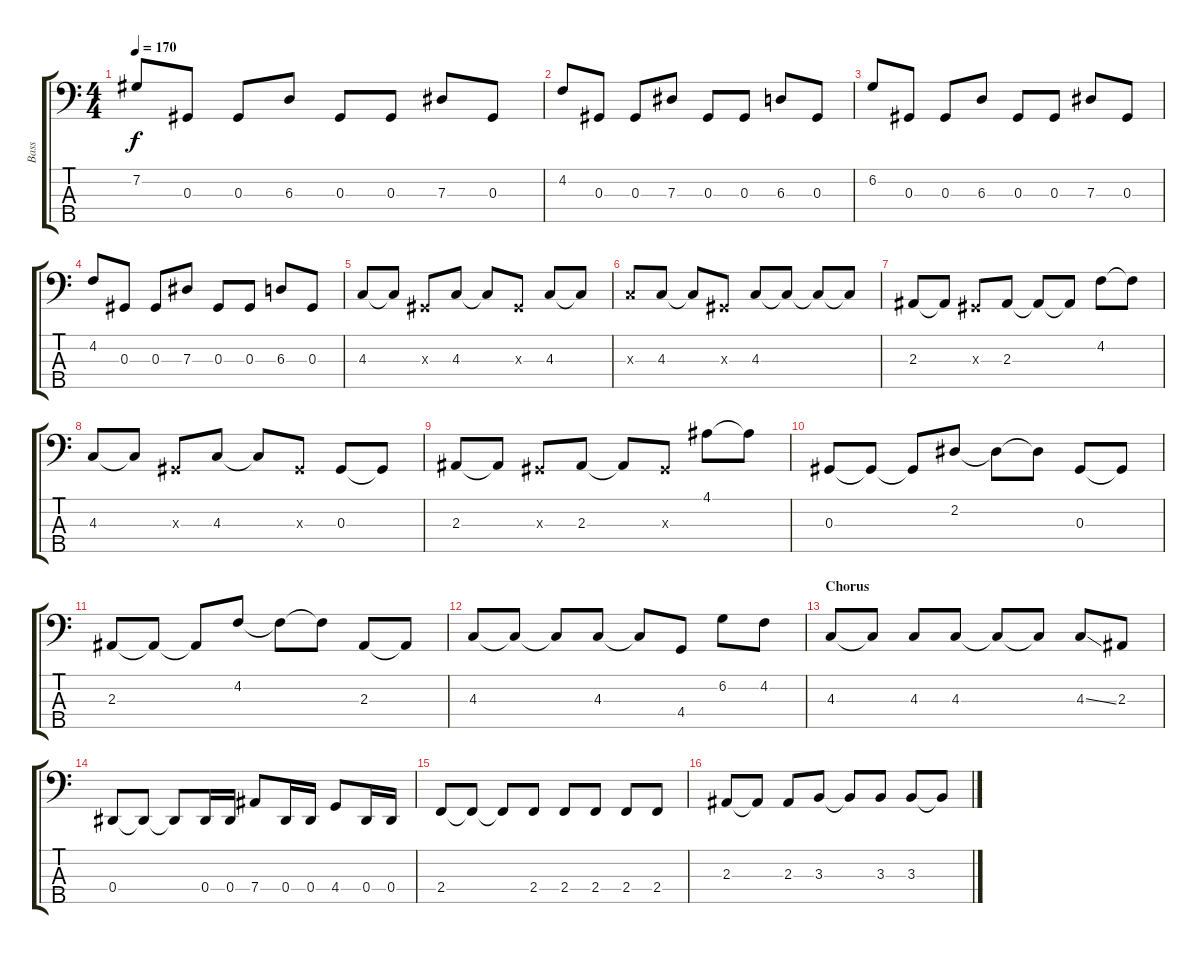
\track ("Bass" "Bass") {instrument electricbassfinger}
\staff {score tabs}
\tuning (Gb2 Db2 Ab1 Eb1 Bb0) {hide}
\ts (4 4)
\tempo 170
\clef f4
\ks c
7.2.8{dy f} 0.3.8 0.3.8 6.3.8 0.3.8 0.3.8 7.3.8 0.3.8 |
4.2.8 0.3.8 0.3.8 7.3.8 0.3.8 0.3.8 6.3.8 0.3.8 |
6.2.8 0.3.8 0.3.8 6.3.8 0.3.8 0.3.8 7.3.8 0.3.8 |
4.2.8 0.3.8 0.3.8 7.3.8 0.3.8 0.3.8 6.3.8 0.3.8 |
4.3.8 4.3{t}.8 0.3{x}.8 4.3.8 4.3{t}.8 0.3{x}.8 4.3.8 4.3{t}.8 |
4.3{x}.8 4.3.8 4.3{t}.8 0.3{x}.8 4.3.8 4.3{t}.8 4.3{t}.8 4.3{t}.8 |
2.3.8 2.3{t}.8 0.3{x}.8 2.3.8 2.3{t}.8 2.3{t}.8 4.2.8 4.2{t}.8 |
4.3.8 4.3{t}.8 0.3{x}.8 4.3.8 4.3{t}.8 0.3{x}.8 0.3.8 0.3{t}.8 |
2.3.8 2.3{t}.8 0.3{x}.8 2.3.8 2.3{t}.8 0.3{x}.8 4.1.8 4.1{t}.8 |
0.3.8 0.3{t}.8 0.3{t}.8 2.2.8 2.2{t}.8 2.2{t}.8 0.3.8 0.3{t}.8 |
2.3.8 2.3{t}.8 2.3{t}.8 4.2.8 4.2{t}.8 4.2{t}.8 2.3.8 2.3{t}.8 |
4.3.8 4.3{t}.8 4.3{t}.8 4.3.8 4.3{t}.8 4.4.8 6.2.8 4.2.8 |
\section ("" "Chorus")
4.3.8 4.3{t}.8 4.3.8 4.3.8 4.3{t}.8 4.3{t}.8 4.3{ss}.8 2.3.8 |
0.4.8 0.4{t}.8 0.4{t}.8 0.4.16 0.4.16 7.4.8 0.4.16 0.4.16 4.4.8 0.4.16 0.4.16 |
2.4.8 2.4{t}.8 2.4{t}.8 2.4.8 2.4.8 2.4.8 2.4.8 2.4.8 |
2.3.8 2.3{t}.8 2.3.8 3.3.8 3.3{t}.8 3.3.8 3.3.8 3.3{t}.8
